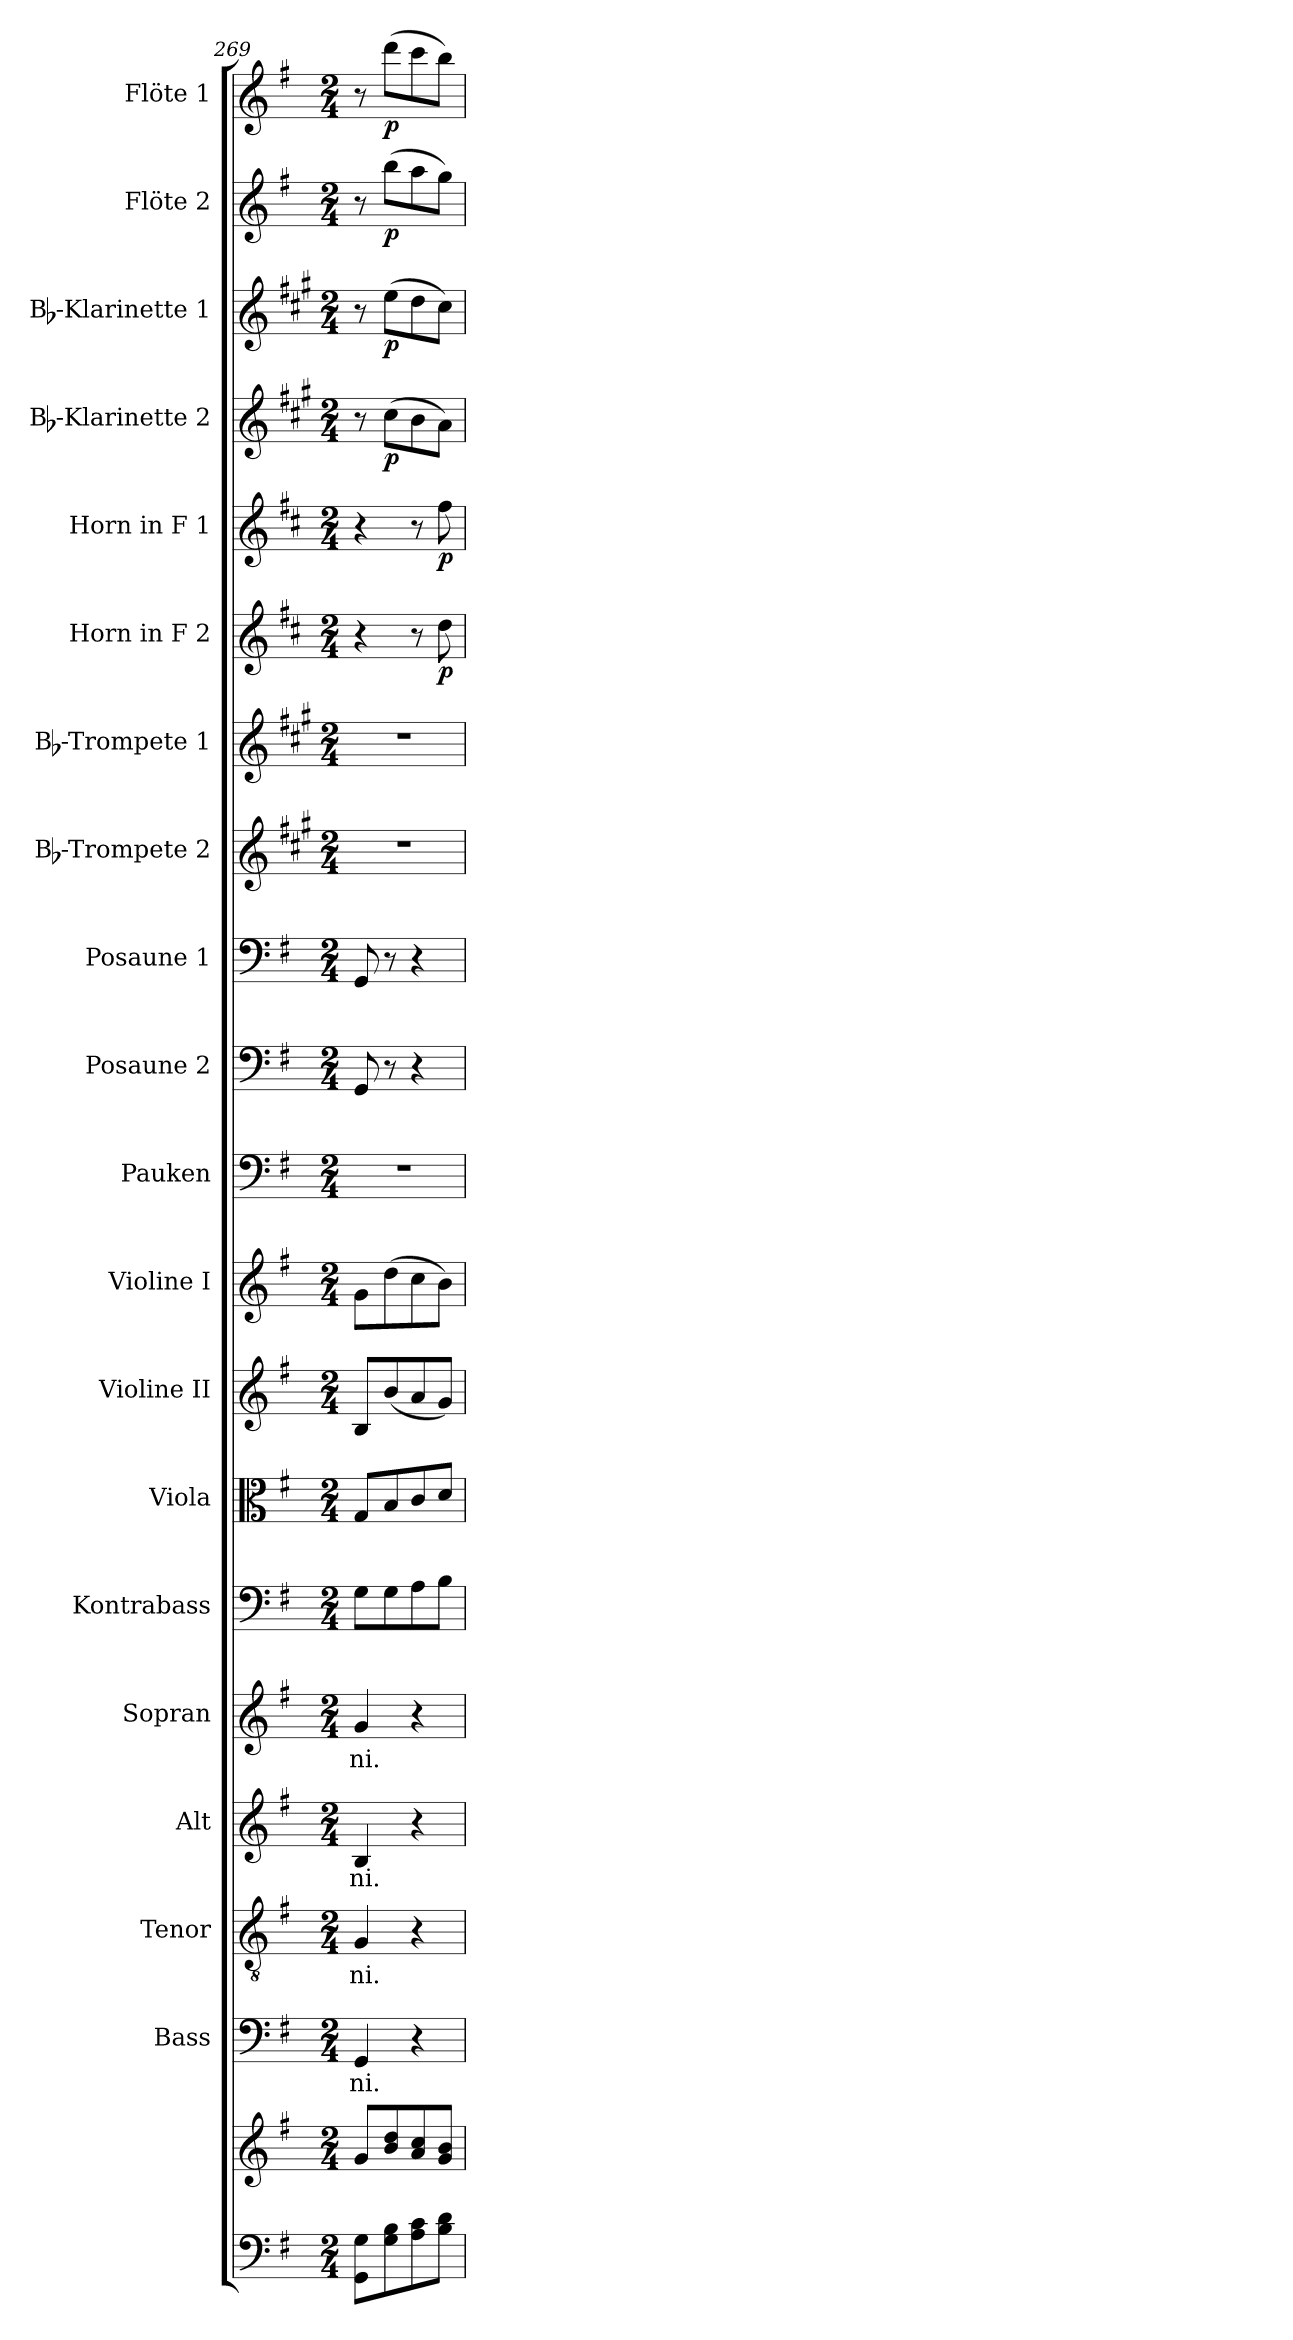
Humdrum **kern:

**kern	**kern	**kern	**text	**kern	**text	**kern	**text	**kern	**text	**kern	**kern	**kern	**kern	**kern	**kern	**kern	**kern	**kern	**kern	**dynam	**kern	**dynam	**kern	**dynam	**kern	**dynam	**kern	**dynam	**kern	**dynam
*part20	*part20	*part19	*part19	*part18	*part18	*part17	*part17	*part16	*part16	*part15	*part14	*part13	*part12	*part11	*part10	*part9	*part8	*part7	*part6	*part6	*part5	*part5	*part4	*part4	*part3	*part3	*part2	*part2	*part1	*part1
*staff21	*staff20	*staff19	*staff19	*staff18	*staff18	*staff17	*staff17	*staff16	*staff16	*staff15	*staff14	*staff13	*staff12	*staff11	*staff10	*staff9	*staff8	*staff7	*staff6	*staff6	*staff5	*staff5	*staff4	*staff4	*staff3	*staff3	*staff2	*staff2	*staff1	*staff1
*	*	*I"Bass	*	*I"Tenor	*	*I"Alt	*	*I"Sopran	*	*I"Kontrabass	*I"Viola	*I"Violine II	*I"Violine I	*I"Pauken	*I"Posaune 2	*I"Posaune 1	*I"Bb-Trompete 2	*I"Bb-Trompete 1	*I"Horn in F 2	*	*I"Horn in F 1	*	*I"Bb-Klarinette 2	*	*I"Bb-Klarinette 1	*	*I"Flöte 2	*	*I"Flöte 1	*
*	*	*I'B.	*	*I'T.	*	*I'A.	*	*I'S.	*	*I'Kb.	*I'Vla.	*I'Vl. II	*I'Vl. I	*I'Pk.	*I'Pos. 2	*I'Pos. 1	*I'Bb Trp. 2	*I'Bb Trp. 1	*	*	*	*	*I'Bb Kl. 2	*	*I'Bb Kl. 1	*	*I'Fl. 2	*	*I'Fl. 1	*
*clefF4	*clefG2	*clefF4	*	*clefGv2	*	*clefG2	*	*clefG2	*	*clefF4	*clefC3	*clefG2	*clefG2	*clefF4	*clefF4	*clefF4	*clefG2	*clefG2	*clefG2	*	*clefG2	*	*clefG2	*	*clefG2	*	*clefG2	*	*clefG2	*
*	*	*	*	*	*	*	*	*	*	*ITrd7c12	*	*	*	*	*	*	*ITrd1c2	*ITrd1c2	*ITrd4c7	*	*ITrd4c7	*	*ITrd1c2	*	*ITrd1c2	*	*	*	*	*
*k[f#]	*k[f#]	*k[f#]	*	*k[f#]	*	*k[f#]	*	*k[f#]	*	*k[f#]	*k[f#]	*k[f#]	*k[f#]	*k[f#]	*k[f#]	*k[f#]	*k[f#]	*k[f#]	*k[f#]	*	*k[f#]	*	*k[f#]	*	*k[f#]	*	*k[f#]	*	*k[f#]	*
*G:	*G:	*G:	*	*G:	*	*G:	*	*G:	*	*G:	*G:	*G:	*G:	*G:	*G:	*G:	*G:	*G:	*G:	*	*G:	*	*G:	*	*G:	*	*G:	*	*G:	*
*M2/4	*M2/4	*M2/4	*	*M2/4	*	*M2/4	*	*M2/4	*	*M2/4	*M2/4	*M2/4	*M2/4	*M2/4	*M2/4	*M2/4	*M2/4	*M2/4	*M2/4	*	*M2/4	*	*M2/4	*	*M2/4	*	*M2/4	*	*M2/4	*
=269	=269	=269	=269	=269	=269	=269	=269	=269	=269	=269	=269	=269	=269	=269	=269	=269	=269	=269	=269	=269	=269	=269	=269	=269	=269	=269	=269	=269	=269	=269
!	!	!	!LO:LY:b	!	!LO:LY:b	!	!LO:LY:b	!	!LO:LY:b	!	!	!	!	!	!	!	!	!	!	!	!	!	!	!	!	!	!	!	!	!
8GG\ 8G\L	8g/L	4GG/	-ni.	4G/	-ni.	4B/	-ni.	4g/	-ni.	8GG\L	8G/L	8B/L	8g\L	2r	8GG/	8GG/	2r	2r	4r	.	4r	.	8r	.	8r	.	8r	.	8r	.
!	!	!	!	!	!	!	!	!	!	!	!	!	!	!	!	!	!	!	!	!	!	!	!	!LO:DY:b	!	!LO:DY:b	!	!LO:DY:b	!	!LO:DY:b
8G\ 8B\	8b/ 8dd/	.	.	.	.	.	.	.	.	8GG\	8B/	(<8b/	(>8dd\	.	8r	8r	.	.	.	.	.	.	(>8b\L	p	(>8dd\L	p	(>8bb\L	p	(>8ddd\L	p
8A\ 8c\	8a/ 8cc/	4r	.	4r	.	4r	.	4r	.	8AA\	8c/	8a/	8cc\	.	4r	4r	.	.	8r	.	8r	.	8a\	.	8cc\	.	8aa\	.	8ccc\	.
!	!	!	!	!	!	!	!	!	!	!	!	!	!	!	!	!	!	!	!	!LO:DY:b	!	!LO:DY:b	!	!	!	!	!	!	!	!
8B\ 8d\J	8g/ 8b/J	.	.	.	.	.	.	.	.	8BB\J	8d/J	8g/J)	8b\J)	.	.	.	.	.	8g\	p	8b\	p	8g\J)	.	8b\J)	.	8gg\J)	.	8bb\J)	.
=	=	=	=	=	=	=	=	=	=	=	=	=	=	=	=	=	=	=	=	=	=	=	=	=	=	=	=	=	=	=
*-	*-	*-	*-	*-	*-	*-	*-	*-	*-	*-	*-	*-	*-	*-	*-	*-	*-	*-	*-	*-	*-	*-	*-	*-	*-	*-	*-	*-	*-	*-
